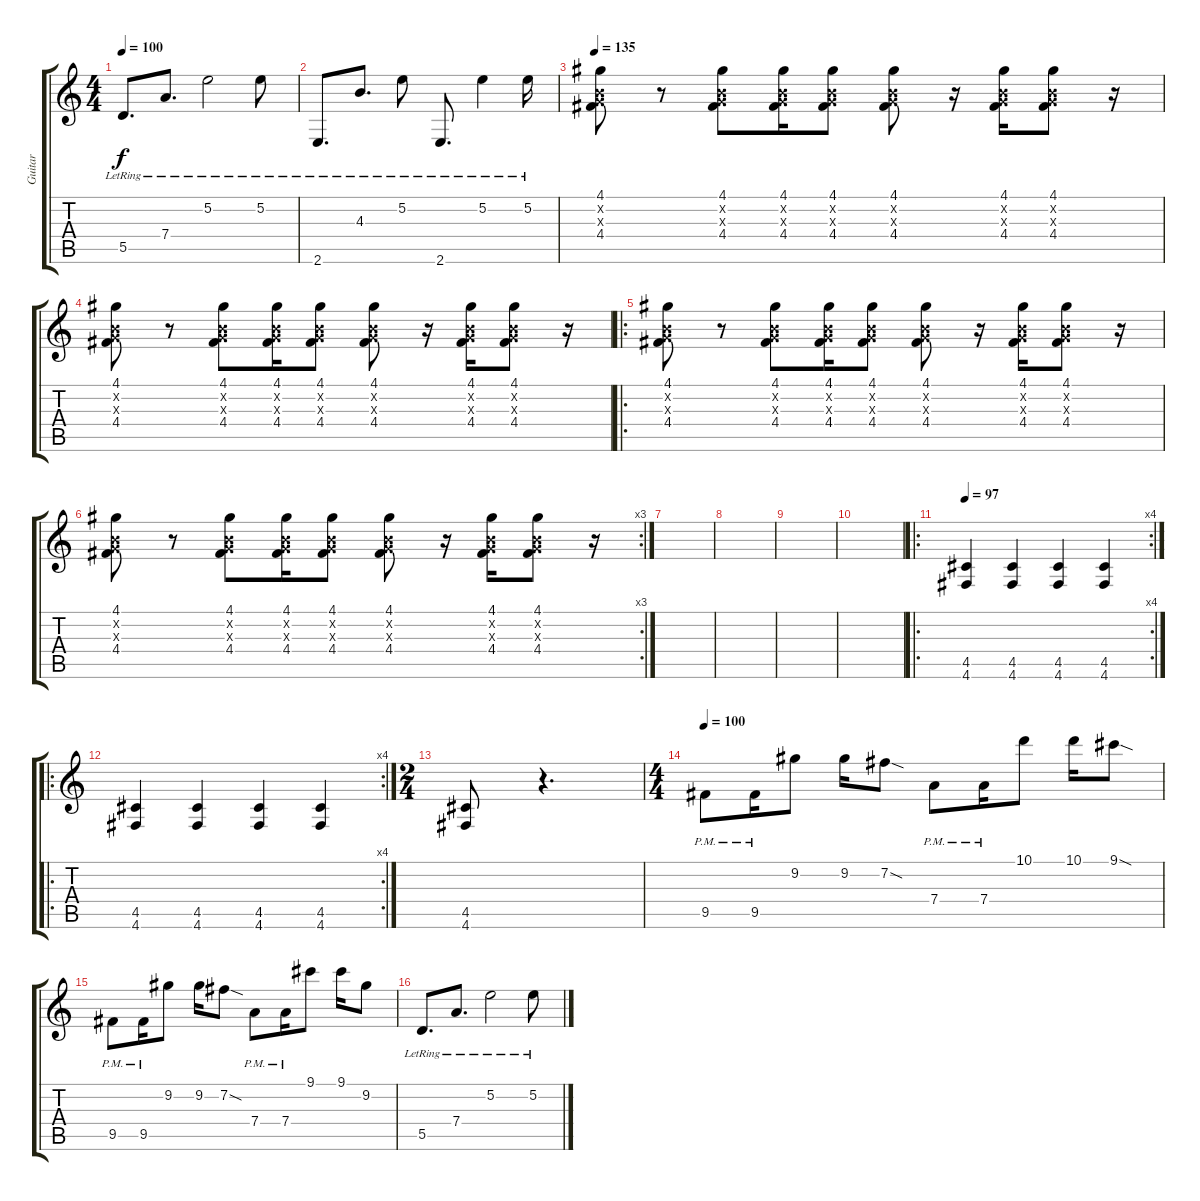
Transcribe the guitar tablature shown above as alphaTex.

\track ("Guitar" "Guitar") {instrument distortionguitar}
\staff {score tabs}
\tuning (E4 B3 G3 D3 A2 D2) {hide}
\ts (4 4)
\tempo 100
\clef g2
\ks c
5.5{lr}.8{d dy f} 7.4{lr}.8{d} 5.2{lr}.2 5.2{lr}.8 |
2.6{lr}.8{d} 4.3{lr}.8{d} 5.2{lr}.8 2.6{lr}.8{d} 5.2{lr}.4 5.2{lr}.16 |
\tempo 135
(4.1 0.2{x} 0.3{x} 4.4).8 r.8 (4.1 0.2{x} 0.3{x} 4.4).8 (4.1 0.2{x} 0.3{x} 4.4).16 (4.1 0.2{x} 0.3{x} 4.4).8 (4.1 0.2{x} 0.3{x} 4.4).8 r.16 (4.1 0.2{x} 0.3{x} 4.4).16 (4.1 0.2{x} 0.3{x} 4.4).8 r.16 |
(4.1 0.2{x} 0.3{x} 4.4).8 r.8 (4.1 0.2{x} 0.3{x} 4.4).8 (4.1 0.2{x} 0.3{x} 4.4).16 (4.1 0.2{x} 0.3{x} 4.4).8 (4.1 0.2{x} 0.3{x} 4.4).8 r.16 (4.1 0.2{x} 0.3{x} 4.4).16 (4.1 0.2{x} 0.3{x} 4.4).8 r.16 |
\ro
(4.1 0.2{x} 0.3{x} 4.4).8 r.8 (4.1 0.2{x} 0.3{x} 4.4).8 (4.1 0.2{x} 0.3{x} 4.4).16 (4.1 0.2{x} 0.3{x} 4.4).8 (4.1 0.2{x} 0.3{x} 4.4).8 r.16 (4.1 0.2{x} 0.3{x} 4.4).16 (4.1 0.2{x} 0.3{x} 4.4).8 r.16 |
\rc 3
(4.1 0.2{x} 0.3{x} 4.4).8 r.8 (4.1 0.2{x} 0.3{x} 4.4).8 (4.1 0.2{x} 0.3{x} 4.4).16 (4.1 0.2{x} 0.3{x} 4.4).8 (4.1 0.2{x} 0.3{x} 4.4).8 r.16 (4.1 0.2{x} 0.3{x} 4.4).16 (4.1 0.2{x} 0.3{x} 4.4).8 r.16 |
|
|
|
|
\ro
\rc 4
\tempo 97
(4.5 4.6).4 (4.5 4.6).4 (4.5 4.6).4 (4.5 4.6).4 |
\ro
\rc 4
(4.5 4.6).4 (4.5 4.6).4 (4.5 4.6).4 (4.5 4.6).4 |
\ts (2 4)
(4.5 4.6).8 r.4{d} |
\ts (4 4)
\tempo 100
9.5{pm}.8 9.5{pm}.16 9.2.8 9.2.16 7.2{sod}.8 7.4{pm}.8 7.4{pm}.16 10.1.8 10.1.16 9.1{sod}.8 |
9.5{pm}.8 9.5{pm}.16 9.2.8 9.2.16 7.2{sod}.8 7.4{pm}.8 7.4{pm}.16 9.1.8 9.1.16 9.2.8 |
5.5{lr}.8{d} 7.4{lr}.8{d} 5.2{lr}.2 5.2{lr}.8
